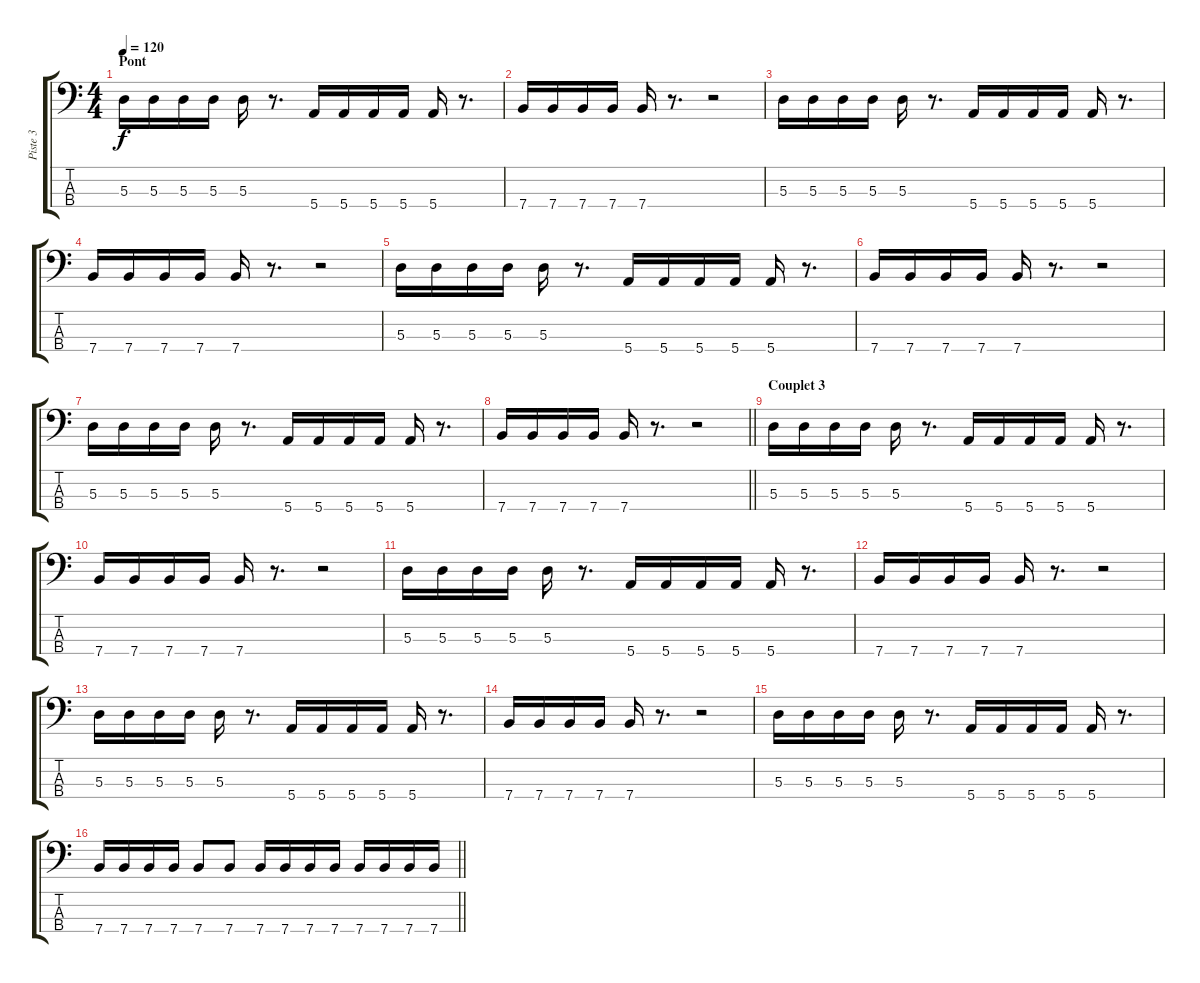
\track ("Piste 3" "Piste 3") {instrument electricbassfinger}
\staff {score tabs}
\tuning (G2 D2 A1 E1) {hide}
\ts (4 4)
\section ("" "Pont")
\tempo 120
\clef f4
\ks c
5.3.16{dy f} 5.3.16 5.3.16 5.3.16 5.3.16 r.8{d} 5.4.16 5.4.16 5.4.16 5.4.16 5.4.16 r.8{d} |
7.4.16 7.4.16 7.4.16 7.4.16 7.4.16 r.8{d} r.2 |
5.3.16 5.3.16 5.3.16 5.3.16 5.3.16 r.8{d} 5.4.16 5.4.16 5.4.16 5.4.16 5.4.16 r.8{d} |
7.4.16 7.4.16 7.4.16 7.4.16 7.4.16 r.8{d} r.2 |
5.3.16 5.3.16 5.3.16 5.3.16 5.3.16 r.8{d} 5.4.16 5.4.16 5.4.16 5.4.16 5.4.16 r.8{d} |
7.4.16 7.4.16 7.4.16 7.4.16 7.4.16 r.8{d} r.2 |
5.3.16 5.3.16 5.3.16 5.3.16 5.3.16 r.8{d} 5.4.16 5.4.16 5.4.16 5.4.16 5.4.16 r.8{d} |
\barLineRight lightlight
7.4.16 7.4.16 7.4.16 7.4.16 7.4.16 r.8{d} r.2 |
\section ("" "Couplet 3")
5.3.16 5.3.16 5.3.16 5.3.16 5.3.16 r.8{d} 5.4.16 5.4.16 5.4.16 5.4.16 5.4.16 r.8{d} |
7.4.16 7.4.16 7.4.16 7.4.16 7.4.16 r.8{d} r.2 |
5.3.16 5.3.16 5.3.16 5.3.16 5.3.16 r.8{d} 5.4.16 5.4.16 5.4.16 5.4.16 5.4.16 r.8{d} |
7.4.16 7.4.16 7.4.16 7.4.16 7.4.16 r.8{d} r.2 |
5.3.16 5.3.16 5.3.16 5.3.16 5.3.16 r.8{d} 5.4.16 5.4.16 5.4.16 5.4.16 5.4.16 r.8{d} |
7.4.16 7.4.16 7.4.16 7.4.16 7.4.16 r.8{d} r.2 |
5.3.16 5.3.16 5.3.16 5.3.16 5.3.16 r.8{d} 5.4.16 5.4.16 5.4.16 5.4.16 5.4.16 r.8{d} |
\barLineRight lightlight
7.4.16 7.4.16 7.4.16 7.4.16 7.4.8 7.4.8 7.4.16 7.4.16 7.4.16 7.4.16 7.4.16 7.4.16 7.4.16 7.4.16
